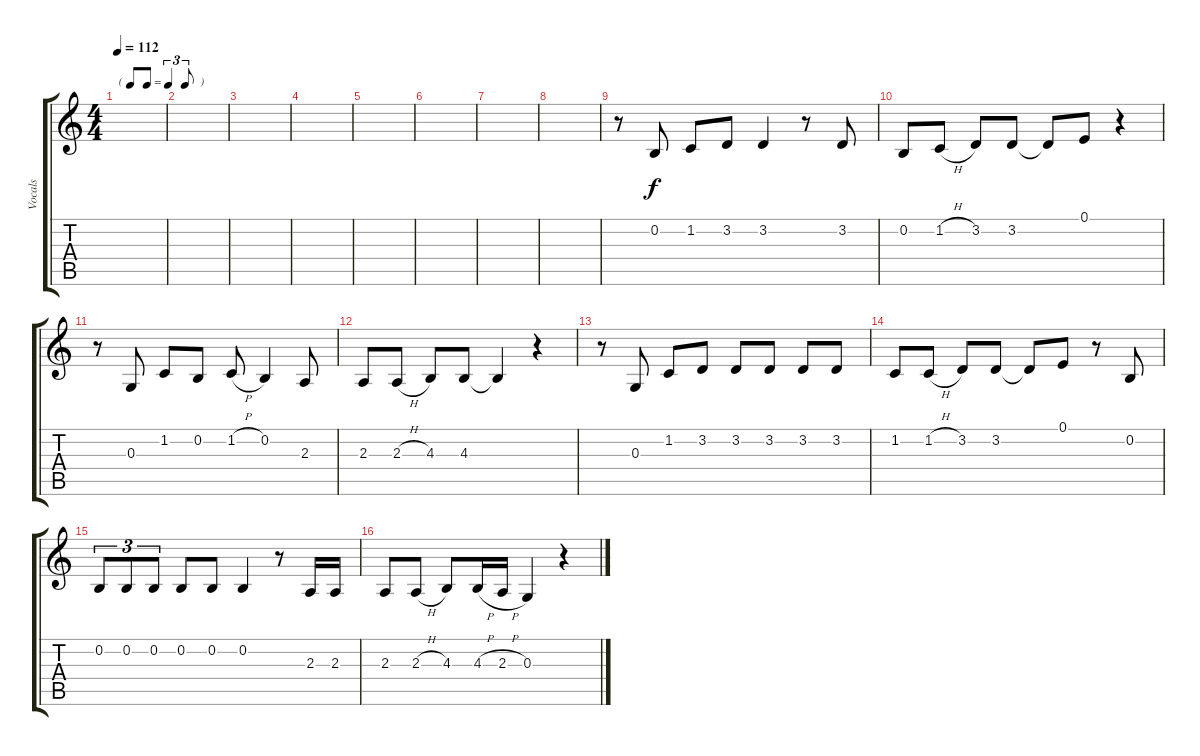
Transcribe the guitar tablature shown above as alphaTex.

\track ("Vocals" "Vocals") {instrument baritonesax}
\staff {score tabs}
\tuning (E4 B3 G3 D3 A2 E2) {hide}
\ts (4 4)
\tf triplet8th
\tempo 112
\clef g2
\ks c
|
|
|
|
|
|
|
|
r.8 0.2.8 1.2.8 3.2.8 3.2.4 r.8 3.2.8 |
0.2.8 1.2{h}.8 3.2.8 3.2.8 3.2{t}.8 0.1.8 r.4 |
r.8 0.3.8 1.2.8 0.2.8 1.2{h}.8 0.2.4 2.3.8 |
2.3.8 2.3{h}.8 4.3.8 4.3.8 4.3{t}.4 r.4 |
r.8 0.3.8 1.2.8 3.2.8 3.2.8 3.2.8 3.2.8 3.2.8 |
1.2.8 1.2{h}.8 3.2.8 3.2.8 3.2{t}.8 0.1.8 r.8 0.2.8 |
0.2.8{tu (3 2)} 0.2.8{tu (3 2)} 0.2.8{tu (3 2)} 0.2.8 0.2.8 0.2.4 r.8 2.3.16 2.3.16 |
2.3.8 2.3{h}.8 4.3.8 4.3{h}.16 2.3{h}.16 0.3.4 r.4
